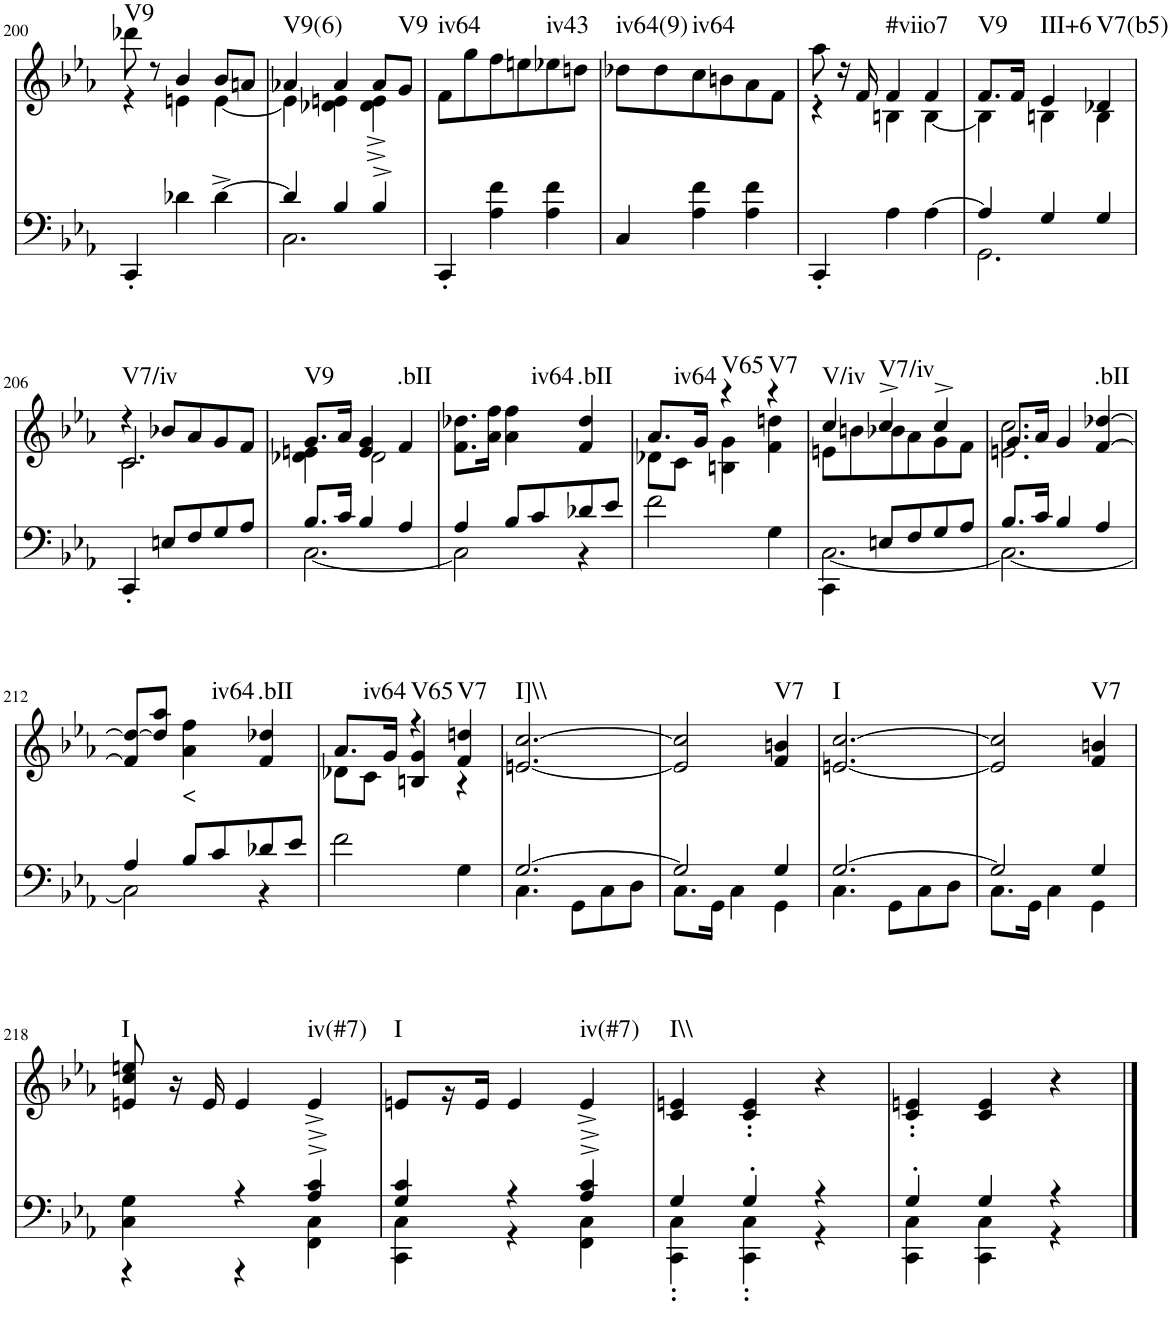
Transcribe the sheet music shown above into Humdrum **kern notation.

**kern	**kern	**text	**harte
*part2	*part1	*part1	*part1
*staff2	*staff1	*staff1	*
*I"Piano	*I"Piano	*	*
*I'Pno	*I'Pno	*	*
!!LO:PB:g=z
*clefF4	*clefG2	*	*
*k[b-e-a-]	*k[b-e-a-]	*	*
*M3/4	*M3/4	*	*
=200	=200	=200	=200
*	*^	*	*
!	!	!	!	!LO:H:kt=V9
4CC'/	8ddd-X\	4r	.	N
.	8r	.	.	.
4d-X\	4en\	4b-/	.	.
[4d-^\	[4e\	8b-/L	.	.
.	.	8an/J	.	.
=201	=201	=201	=201	=201
*^	*	*	*	*
!	!	!	!	!	!LO:H:kt=V9(6)
4d-/]	2.C\	4a-X/	4e\]	.	N
4B-/	.	4a-/	4d-X\ 4en\	.	.
4B-^/	.	8a-/L	4d-\^ 4e\^	.	.
!	!	!	!	!	!LO:H:kt=V9
.	.	8g/J	.	.	N
*v	*v	*	*	*	*
*	*v	*v	*	*
=202	=202	=202	=202
!	!	!	!LO:H:kt=iv64
4CC'/	8f\L	.	N
.	8gg\	.	.
4A-\ 4f\	8ff\	.	.
.	8een\	.	.
!	!	!	!LO:H:kt=iv43
4A-\ 4f\	8ee-X\	.	N
.	8ddn\J	.	.
=203	=203	=203	=203
!	!	!	!LO:H:kt=iv64(9)
4C/	8dd-X\L	.	N
.	8dd-\	.	.
!	!	!	!LO:H:kt=iv64
4A-\ 4f\	8cc\	.	N
.	8bn\	.	.
4A-\ 4f\	8a-\	.	.
.	8f\J	.	.
=204	=204	=204	=204
*	*^	*	*
4CC'/	8aa-'\	4r	.	.
.	16r	.	.	.
.	16f/	.	.	.
!	!	!	!	!LO:H:kt=#viio7
4A-\	4f/	4Bn\	.	N
[4A-\	4f/	[4B\	.	.
=205	=205	=205	=205	=205
*^	*	*	*	*
!	!	!	!	!	!LO:H:kt=V9
4A-/]	2.GG\	8.f/L	4B\]	.	N
.	.	16f/Jk	.	.	.
!	!	!	!	!	!LO:H:kt=III+6
4G/	.	4e-/	4Bn\	.	N
!	!	!	!	!	!LO:H:kt=V7(b5)
4G/	.	4d-X/	4B\	.	N
*v	*v	*	*	*	*
!!LO:LB:g=z
=206	=206	=206	=206	=206
*	*	*^	*	*
!	!	!	!	!	!LO:H:kt=V7/iv
4CC'/	4r	2.c\	2.c/	.	N
8En/L	8b-X/L	.	.	.	.
8F/	8a-/	.	.	.	.
8G/	8g/	.	.	.	.
8A-/J	8f/J	.	.	.	.
*	*	*v	*v	*	*
=207	=207	=207	=207	=207
*^	*	*	*	*
!	!	!	!	!	!LO:H:kt=V9
8.B-/L	[2.C\	8.g/L	4d-X\ 4en\	.	N
16c/Jk	.	16a-/Jk	.	.	.
4B-/	.	4e/ 4g/	2d-\	.	.
!	!	!	!	!	!LO:H:kt=.bII
4A-/	.	4f/	.	.	N
*	*	*v	*v	*	*
=208	=208	=208	=208	=208
4A-/	2C\]	8.f\ 8.dd-X\L	.	.
.	.	16a-\ 16ff\Jk	.	.
!	!	!	!	!LO:H:kt=iv64
8B-/L	.	4a-\ 4ff\	.	N
8c/	.	.	.	.
!	!	!	!	!LO:H:kt=.bII
8d-X/	4r	4f/ 4dd-/	.	N
8e-/J	.	.	.	.
*v	*v	*	*	*
=209	=209	=209	=209
*	*^	*	*
!	!	!	!	!LO:H:kt=iv64
2f\	8.a-/L	8d-X\L	.	N
.	.	8c\J	.	.
.	16g/Jk	.	.	.
!	!	!	!	!LO:H:kt=V65
.	4r	4Bn\ 4g\	.	N
!	!	!	!	!LO:H:kt=V7
4G\	4r	4f\ 4ddn\	.	N
=210	=210	=210	=210	=210
*^	*	*	*	*
!	!	!	!	!	!LO:H:kt=V/iv
4CC\	[2.C\	4cc/	8en\L	.	N
.	.	.	8bn\	.	.
!	!	!	!	!	!LO:H:kt=V7/iv
8En/L	.	4cc^/	8b-X\	.	N
8F/	.	.	8a-\	.	.
8G/	.	4cc^/	8g\	.	.
8A-/J	.	.	8f\J	.	.
=211	=211	=211	=211	=211	=211
8.B-/L	2.C\_	8.g/L	2.en\ 2.cc\	.	.
16c/Jk	.	16a-/Jk	.	.	.
4B-/	.	4g/	.	.	.
!	!	!	!	!	!LO:H:kt=.bII
4A-/	.	[4f/ [4dd-X/	.	.	N
*	*	*v	*v	*	*
!!LO:LB:g=z
=212	=212	=212	=212	=212
4A-/	2C\]	8f/] 8dd-/_L	.	.
.	.	8dd-/] 8aa-/J	.	.
!	!	!	!LO:LY:b	!LO:H:kt=iv64
8B-/L	.	4a-\ 4ff\	<	N
8c/	.	.	.	.
!	!	!	!	!LO:H:kt=.bII
8d-X/	4r	4f/ 4dd-X/	.	N
8e-/J	.	.	.	.
*v	*v	*	*	*
=213	=213	=213	=213
*	*^	*	*
!	!	!	!	!LO:H:kt=iv64
2f\	8.a-/L	8d-X\L	.	N
.	.	8c\J	.	.
.	16g/Jk	.	.	.
!	!	!	!	!LO:H:kt=V65
.	4r	4Bn/ 4g/	.	N
!	!	!	!	!LO:H:kt=V7
4G\	4f/ 4ddn/	4r	.	N
=214	=214	=214	=214	=214
*^	*	*	*	*
!	!	!	!	!	!LO:H:kt=I]\\
*	*	*v	*v	*	*
[2.G/	4.C\	[2.en/ [2.cc/	.	N
.	8GG\L	.	.	.
.	8C\	.	.	.
.	8D\J	.	.	.
=215	=215	=215	=215	=215
2G/]	8.C\L	2e/] 2cc/]	.	.
.	16GG\Jk	.	.	.
.	4C\	.	.	.
!	!	!	!	!LO:H:kt=V7
4G/	4GG\	4f/ 4bn/	.	N
=216	=216	=216	=216	=216
!	!	!	!	!LO:H:kt=I
[2.G/	4.C\	[2.en/ [2.cc/	.	N
.	8GG\L	.	.	.
.	8C\	.	.	.
.	8D\J	.	.	.
=217	=217	=217	=217	=217
2G/]	8.C\L	2e/] 2cc/]	.	.
.	16GG\Jk	.	.	.
.	4C\	.	.	.
!	!	!	!	!LO:H:kt=V7
4G/	4GG\	4f/ 4bn/	.	N
!!LO:LB:g=z
=218	=218	=218	=218	=218
!	!	!	!	!LO:H:kt=I
4C\ 4G\	4r	8en/ 8cc/ 8een/	.	N
.	.	16r	.	.
.	.	16e/	.	.
4r	4r	4e/	.	.
!	!	!	!	!LO:H:kt=iv(#7)
4A-/^ 4c/^	4FF\ 4C\	4e^/	.	N
=219	=219	=219	=219	=219
!	!	!	!	!LO:H:kt=I
4G/ 4c/	4CC\ 4C\	8en/L	.	N
.	.	16r	.	.
.	.	16e/JJ	.	.
4r	4r	4e/	.	.
!	!	!	!	!LO:H:kt=iv(#7)
4A-/^ 4c/^	4FF\ 4C\	4e^/	.	N
=220	=220	=220	=220	=220
!	!	!	!	!LO:H:kt=I\\
4G/	4CC\' 4C\'	4c/ 4en/	.	N
4G'/	4CC\' 4C\'	4c/' 4e/'	.	.
4r	4r	4r	.	.
=221	=221	=221	=221	=221
4G'/	4CC\ 4C\	4c/' 4en/'	.	.
4G/	4CC\ 4C\	4c/ 4e/	.	.
4r	4r	4r	.	.
*v	*v	*	*	*
==	==	==	==
*-	*-	*-	*-
